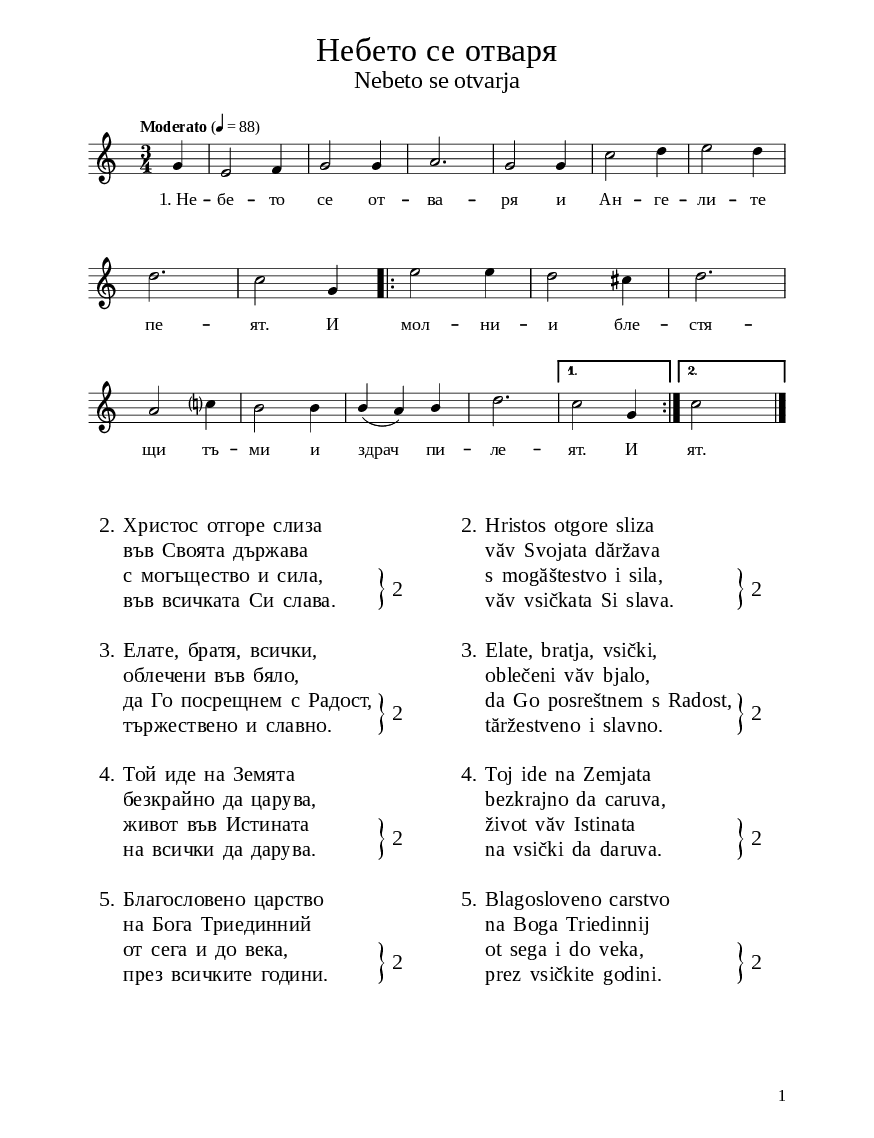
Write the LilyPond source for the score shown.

\version "2.24.2"

% include paper part and global functions
\include "include/globals.ily"
"rightBraces050" = \markup {
  \column {
    % repeat braces
    \translate #'(0 . -5.5 )
    \right-brace #20

    \translate #'(0 . -10.0 )
    \right-brace #20

    \translate #'(0 . -10.0 )
    \right-brace #20

    \translate #'(0 . -10.0 )
    \right-brace #20
  }
  \column {
    % repeat numbers
    \translate #'(0 . -6.1 )
    2

    \translate #'(0 . -12.0 )
    2

    \translate #'(0 . -12.0 )
    2

    \translate #'(0 . -12.0 )
    2
  }
}

\bookpart {
   \label #'ref050
  \tocItem \markup "Небето се отваря – Nebeto se otvarja"
  \include "include/bookpart-paper.ily"
  \score {
    \include "include/score-layout.ily"

    \new Voice \absolute  {
      \clef treble
      \key c \major
      \time 3/4
      \tempoFunc "Moderato" 4 "88"
      \autoBeamOff
      \partial 4 g'4 | e'2 f'4 | g'2 g'4 | a'2. | g'2 g'4 | c''2 d''4 | e''2 d''4 | \break
      d''2. | c''2 g'4 | \repeat volta 2 {
        e''2 e''4 | d''2 cis''4 | d''2. | \break
        a'2 c''?4 | b'2 b'4 | \stemUp b'4 ( a'4 ) b'4 \stemNeutral | d''2. |
      } \alternative {
        { c''2 g'4 | }
        { c''2  s4 }
      } \bar "|."
    }

    \addlyrics {
      "1. Не" -- бе -- то се от -- ва -- ря и Ан -- ге -- ли -- те
      пе -- ят. И мол -- ни -- и бле -- стя --
      щи тъ -- ми и здрач пи -- ле -- ят. И ят.
    }

    \header {
      title = \titleFunc "Небето се отваря" "Nebeto se otvarja"
    }

    \midi{}

  } % score

  \markup \fontsize #bgCoupletFontSize {
    \hspace #1
    \override #`(baseline-skip . ,bgCoupletBaselineSkip)
    \column {
      \line {   2. Христос отгоре слиза}

      \line {   "   " във Своята държава}

      \line {   "   " с могъщество и сила,}

      \line {   "   " във всичката Си слава.}
      \line {   "   "}

      \line {   3.  Елате, братя, всички,}

      \line {   "   " облечени във бяло,}

      \line {   "   " да Го посрещнем с Радост,}

      \line {   "   " тържествено и славно.}
      \line {   "   "}

      \line {   4.  Той иде на Земята}

      \line {   "   " безкрайно да царува,}

      \line {   "   " живот във Истината}

      \line {   "   " на всички да дарува.}
      \line {   "   "}

      \line {  5.  Благословено царство}

      \line {   "   " на Бога Триединний}

      \line {   "   " от сега и до века,}

      \line {   "   " през всичките години.  }
    }   \"rightBraces050"

    \hspace #5
    \override #`(baseline-skip . ,bgCoupletBaselineSkip)
     \column {
      \line {   2. Hristos otgore sliza}

      \line {   "   " văv Svojata dăržava}

      \line {   "   " s mogăštestvo i sila,}

      \line {   "   " văv vsičkata Si slava.}
      \line {   "   "}

      \line {   3.  Elate, bratja, vsički,}

      \line {   "   " oblečeni văv bjalo,}

      \line {   "   " da Go posreštnem s Radost,}

      \line {   "   " tăržestveno i slavno.}
      \line {   "   "}

      \line {   4.  Toj ide na Zemjata}

      \line {   "   " bezkrajno da caruva,}

      \line {   "   " život văv Istinata}

      \line {   "   " na vsički da daruva.}
      \line {   "   "}

      \line {  5.  Blagosloveno carstvo}

      \line {   "   " na Boga Triedinnij}

      \line {   "   " ot sega i do veka,}

      \line {   "   " prez vsičkite godini.  }
    }  %column
    \"rightBraces050"
  } % markup

  \pageBreak

  % include foreign translation(s) of the song
  

} % bookpart
